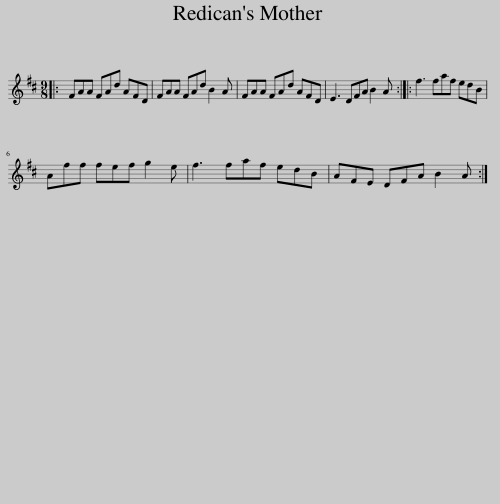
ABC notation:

X:1
L:1/8
M:9/8
I:linebreak $
K:D
V:1 treble
V:1
|: FAA FAd AFD | FAA FAd B2 A | FAA FAd AFD | E3 DFA B2 A :: f3 faf edB |$ %5
 Aff fef g2 e | f3 faf edB | AFE DFA B2 A :| %8
